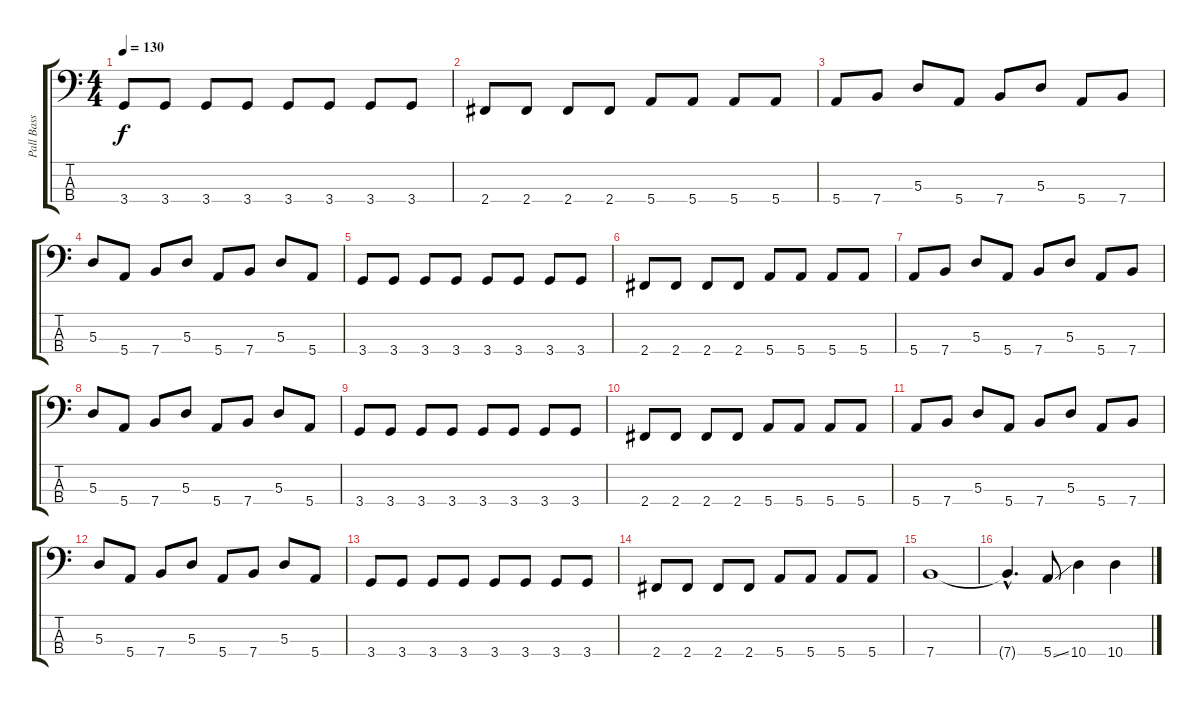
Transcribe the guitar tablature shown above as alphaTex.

\track ("Pall Bass" "Pall Bass") {instrument electricbassfinger}
\staff {score tabs}
\tuning (G2 D2 A1 E1) {hide}
\ts (4 4)
\tempo 130
\clef f4
\ks c
3.4.8{dy f} 3.4.8 3.4.8 3.4.8 3.4.8 3.4.8 3.4.8 3.4.8 |
2.4.8 2.4.8 2.4.8 2.4.8 5.4.8 5.4.8 5.4.8 5.4.8 |
5.4.8 7.4.8 5.3.8 5.4.8 7.4.8 5.3.8 5.4.8 7.4.8 |
5.3.8 5.4.8 7.4.8 5.3.8 5.4.8 7.4.8 5.3.8 5.4.8 |
3.4.8 3.4.8 3.4.8 3.4.8 3.4.8 3.4.8 3.4.8 3.4.8 |
2.4.8 2.4.8 2.4.8 2.4.8 5.4.8 5.4.8 5.4.8 5.4.8 |
5.4.8 7.4.8 5.3.8 5.4.8 7.4.8 5.3.8 5.4.8 7.4.8 |
5.3.8 5.4.8 7.4.8 5.3.8 5.4.8 7.4.8 5.3.8 5.4.8 |
3.4.8 3.4.8 3.4.8 3.4.8 3.4.8 3.4.8 3.4.8 3.4.8 |
2.4.8 2.4.8 2.4.8 2.4.8 5.4.8 5.4.8 5.4.8 5.4.8 |
5.4.8 7.4.8 5.3.8 5.4.8 7.4.8 5.3.8 5.4.8 7.4.8 |
5.3.8 5.4.8 7.4.8 5.3.8 5.4.8 7.4.8 5.3.8 5.4.8 |
3.4.8 3.4.8 3.4.8 3.4.8 3.4.8 3.4.8 3.4.8 3.4.8 |
2.4.8 2.4.8 2.4.8 2.4.8 5.4.8 5.4.8 5.4.8 5.4.8 |
7.4.1 |
7.4{hac t}.4{d} 5.4{ss}.8 10.4.4 10.4.4
